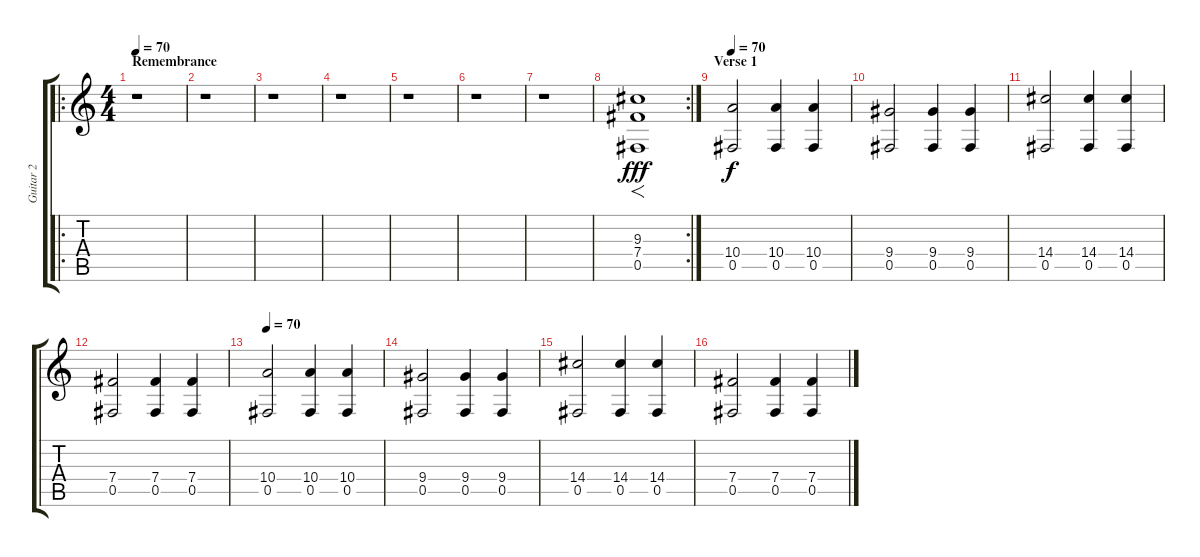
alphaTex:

\track ("Guitar 2" "Guitar 2") {instrument overdrivenguitar}
\staff {score tabs}
\tuning (Db4 Ab3 E3 B2 Gb2 B1) {hide}
\ro
\ts (4 4)
\section ("" "Remembrance ")
\tempo 70
\clef g2
\ks c
r.1{dy fff instrument overdrivenguitar} |
r.1 |
r.1 |
r.1 |
r.1 |
r.1 |
r.1 |
\rc 2
(9.3 7.4 0.5).1{f} |
\section ("" "Verse 1")
\tempo 70
(10.4 0.5).2{dy f} (10.4 0.5).4 (10.4 0.5).4 |
(9.4 0.5).2 (9.4 0.5).4 (9.4 0.5).4 |
(14.4 0.5).2 (14.4 0.5).4 (14.4 0.5).4 |
(7.4 0.5).2 (7.4 0.5).4 (7.4 0.5).4 |
\tempo 70
(10.4 0.5).2 (10.4 0.5).4 (10.4 0.5).4 |
(9.4 0.5).2 (9.4 0.5).4 (9.4 0.5).4 |
(14.4 0.5).2 (14.4 0.5).4 (14.4 0.5).4 |
(7.4 0.5).2 (7.4 0.5).4 (7.4 0.5).4
